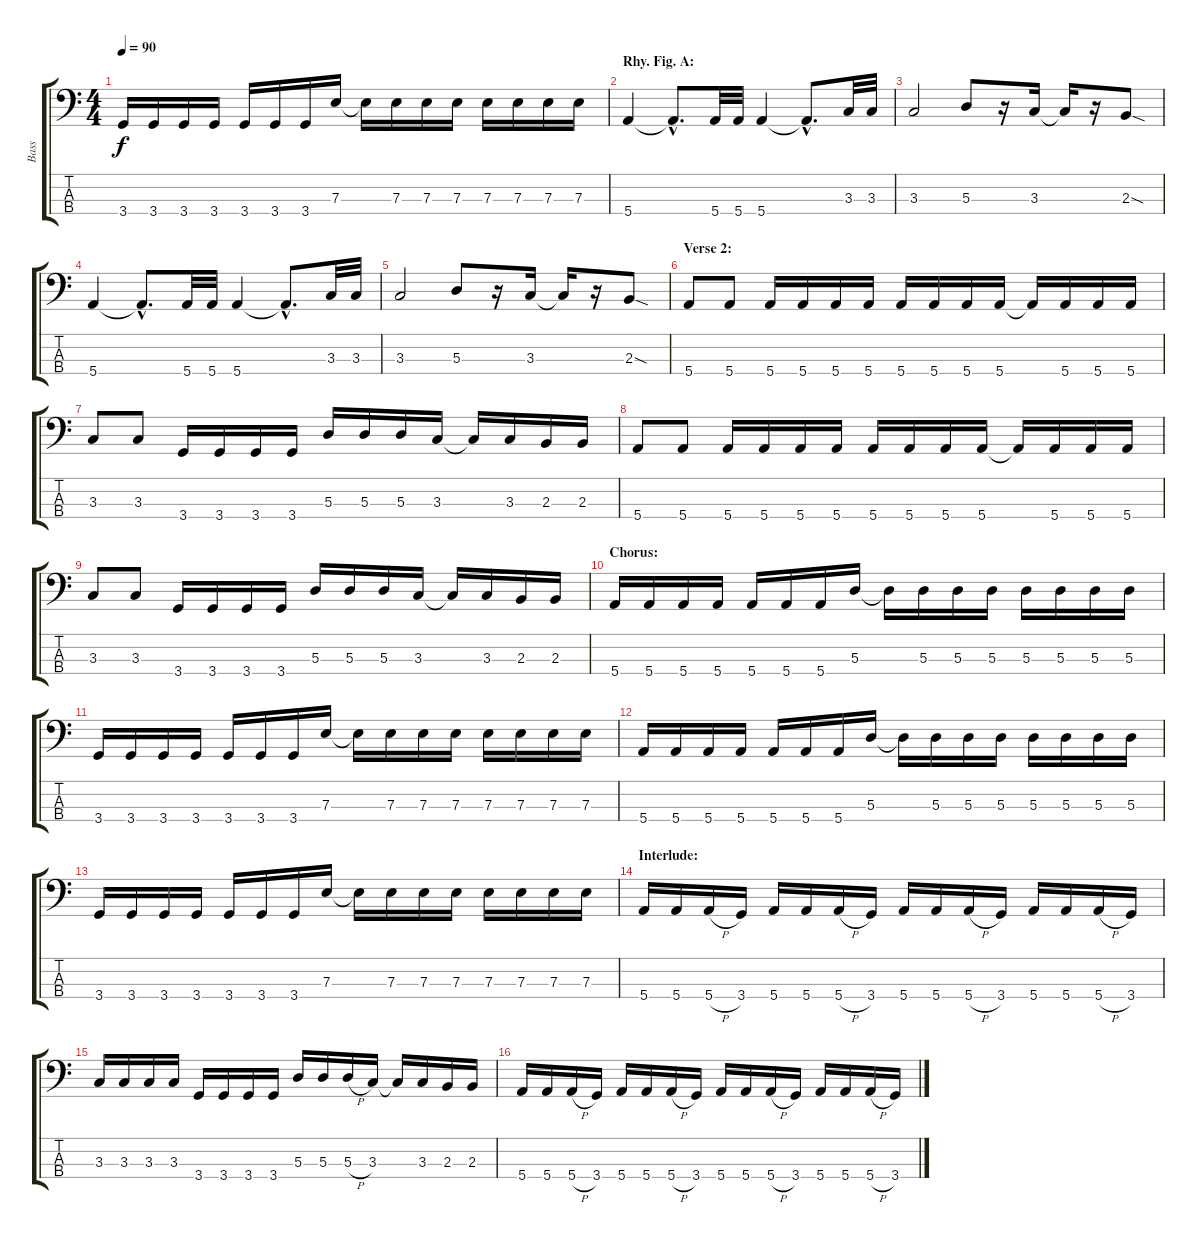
\track ("Bass" "Bass") {instrument electricbasspick}
\staff {score tabs}
\tuning (G2 D2 A1 E1) {hide}
\ts (4 4)
\tempo 90
\clef f4
\ks c
3.4.16{dy f} 3.4.16 3.4.16 3.4.16 3.4.16 3.4.16 3.4.16 7.3.16 7.3{t}.16 7.3.16 7.3.16 7.3.16 7.3.16 7.3.16 7.3.16 7.3.16 |
\section ("" "Rhy. Fig. A:")
5.4.4 5.4{hac t}.8{d} 5.4.32 5.4.32 5.4.4 5.4{hac t}.8{d} 3.3.32 3.3.32 |
3.3.2 5.3.8 r.16 3.3.16 3.3{t}.16 r.16 2.3{sod}.8 |
5.4.4 5.4{hac t}.8{d} 5.4.32 5.4.32 5.4.4 5.4{hac t}.8{d} 3.3.32 3.3.32 |
3.3.2 5.3.8 r.16 3.3.16 3.3{t}.16 r.16 2.3{sod}.8 |
\section ("" "Verse 2:")
5.4.8 5.4.8 5.4.16 5.4.16 5.4.16 5.4.16 5.4.16 5.4.16 5.4.16 5.4.16 5.4{t}.16 5.4.16 5.4.16 5.4.16 |
3.3.8 3.3.8 3.4.16 3.4.16 3.4.16 3.4.16 5.3.16 5.3.16 5.3.16 3.3.16 3.3{t}.16 3.3.16 2.3.16 2.3.16 |
5.4.8 5.4.8 5.4.16 5.4.16 5.4.16 5.4.16 5.4.16 5.4.16 5.4.16 5.4.16 5.4{t}.16 5.4.16 5.4.16 5.4.16 |
3.3.8 3.3.8 3.4.16 3.4.16 3.4.16 3.4.16 5.3.16 5.3.16 5.3.16 3.3.16 3.3{t}.16 3.3.16 2.3.16 2.3.16 |
\section ("" "Chorus:")
5.4.16 5.4.16 5.4.16 5.4.16 5.4.16 5.4.16 5.4.16 5.3.16 5.3{t}.16 5.3.16 5.3.16 5.3.16 5.3.16 5.3.16 5.3.16 5.3.16 |
3.4.16 3.4.16 3.4.16 3.4.16 3.4.16 3.4.16 3.4.16 7.3.16 7.3{t}.16 7.3.16 7.3.16 7.3.16 7.3.16 7.3.16 7.3.16 7.3.16 |
5.4.16 5.4.16 5.4.16 5.4.16 5.4.16 5.4.16 5.4.16 5.3.16 5.3{t}.16 5.3.16 5.3.16 5.3.16 5.3.16 5.3.16 5.3.16 5.3.16 |
3.4.16 3.4.16 3.4.16 3.4.16 3.4.16 3.4.16 3.4.16 7.3.16 7.3{t}.16 7.3.16 7.3.16 7.3.16 7.3.16 7.3.16 7.3.16 7.3.16 |
\section ("" "Interlude:")
5.4.16 5.4.16 5.4{h}.16 3.4.16 5.4.16 5.4.16 5.4{h}.16 3.4.16 5.4.16 5.4.16 5.4{h}.16 3.4.16 5.4.16 5.4.16 5.4{h}.16 3.4.16 |
3.3.16 3.3.16 3.3.16 3.3.16 3.4.16 3.4.16 3.4.16 3.4.16 5.3.16 5.3.16 5.3{h}.16 3.3.16 3.3{t}.16 3.3.16 2.3.16 2.3.16 |
5.4.16 5.4.16 5.4{h}.16 3.4.16 5.4.16 5.4.16 5.4{h}.16 3.4.16 5.4.16 5.4.16 5.4{h}.16 3.4.16 5.4.16 5.4.16 5.4{h}.16 3.4.16
